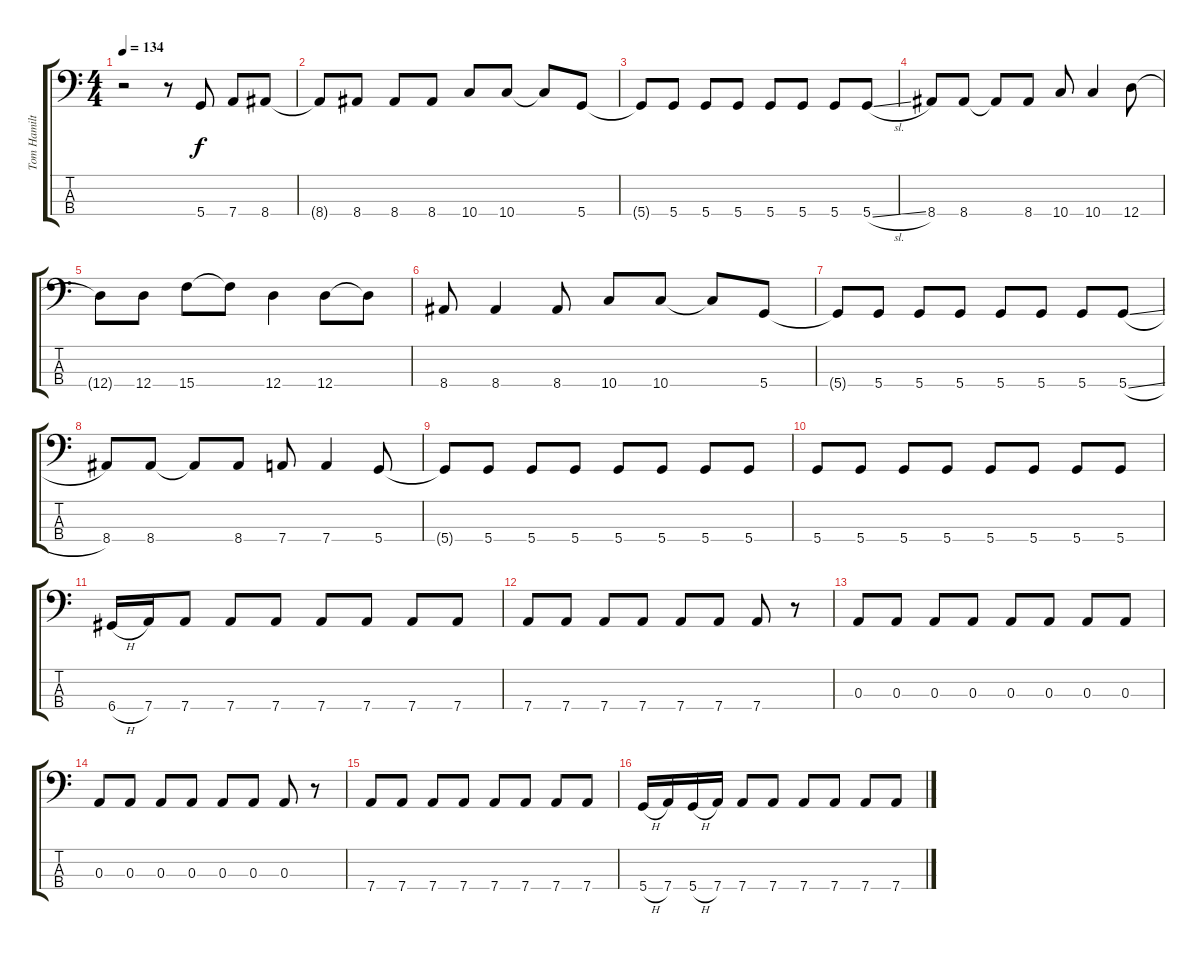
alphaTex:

\track ("Tom Hamilton" "Tom Hamilt") {instrument electricbassfinger}
\staff {score tabs}
\tuning (G2 D2 A1 D1) {hide}
\ts (4 4)
\tempo 134
\clef f4
\ks c
r.2{dy f} r.8 5.4.8 7.4.8 8.4.8 |
8.4{t}.8 8.4.8 8.4.8 8.4.8 10.4.8 10.4.8 10.4{t}.8 5.4.8 |
5.4{t}.8 5.4.8 5.4.8 5.4.8 5.4.8 5.4.8 5.4.8 5.4{sl}.8 |
8.4.8 8.4.8 8.4{t}.8 8.4.8 10.4.8 10.4.4 12.4.8 |
12.4{t}.8 12.4.8 15.4.8 15.4{t}.8 12.4.4 12.4.8 12.4{t}.8 |
8.4.8 8.4.4 8.4.8 10.4.8 10.4.8 10.4{t}.8 5.4.8 |
5.4{t}.8 5.4.8 5.4.8 5.4.8 5.4.8 5.4.8 5.4.8 5.4{sl}.8 |
8.4.8 8.4.8 8.4{t}.8 8.4.8 7.4.8 7.4.4 5.4.8 |
5.4{t}.8 5.4.8 5.4.8 5.4.8 5.4.8 5.4.8 5.4.8 5.4.8 |
5.4.8 5.4.8 5.4.8 5.4.8 5.4.8 5.4.8 5.4.8 5.4.8 |
6.4{h}.16 7.4.16 7.4.8 7.4.8 7.4.8 7.4.8 7.4.8 7.4.8 7.4.8 |
7.4.8 7.4.8 7.4.8 7.4.8 7.4.8 7.4.8 7.4.8 r.8 |
0.3.8 0.3.8 0.3.8 0.3.8 0.3.8 0.3.8 0.3.8 0.3.8 |
0.3.8 0.3.8 0.3.8 0.3.8 0.3.8 0.3.8 0.3.8 r.8 |
7.4.8 7.4.8 7.4.8 7.4.8 7.4.8 7.4.8 7.4.8 7.4.8 |
5.4{h}.16 7.4.16 5.4{h}.16 7.4.16 7.4.8 7.4.8 7.4.8 7.4.8 7.4.8 7.4.8
